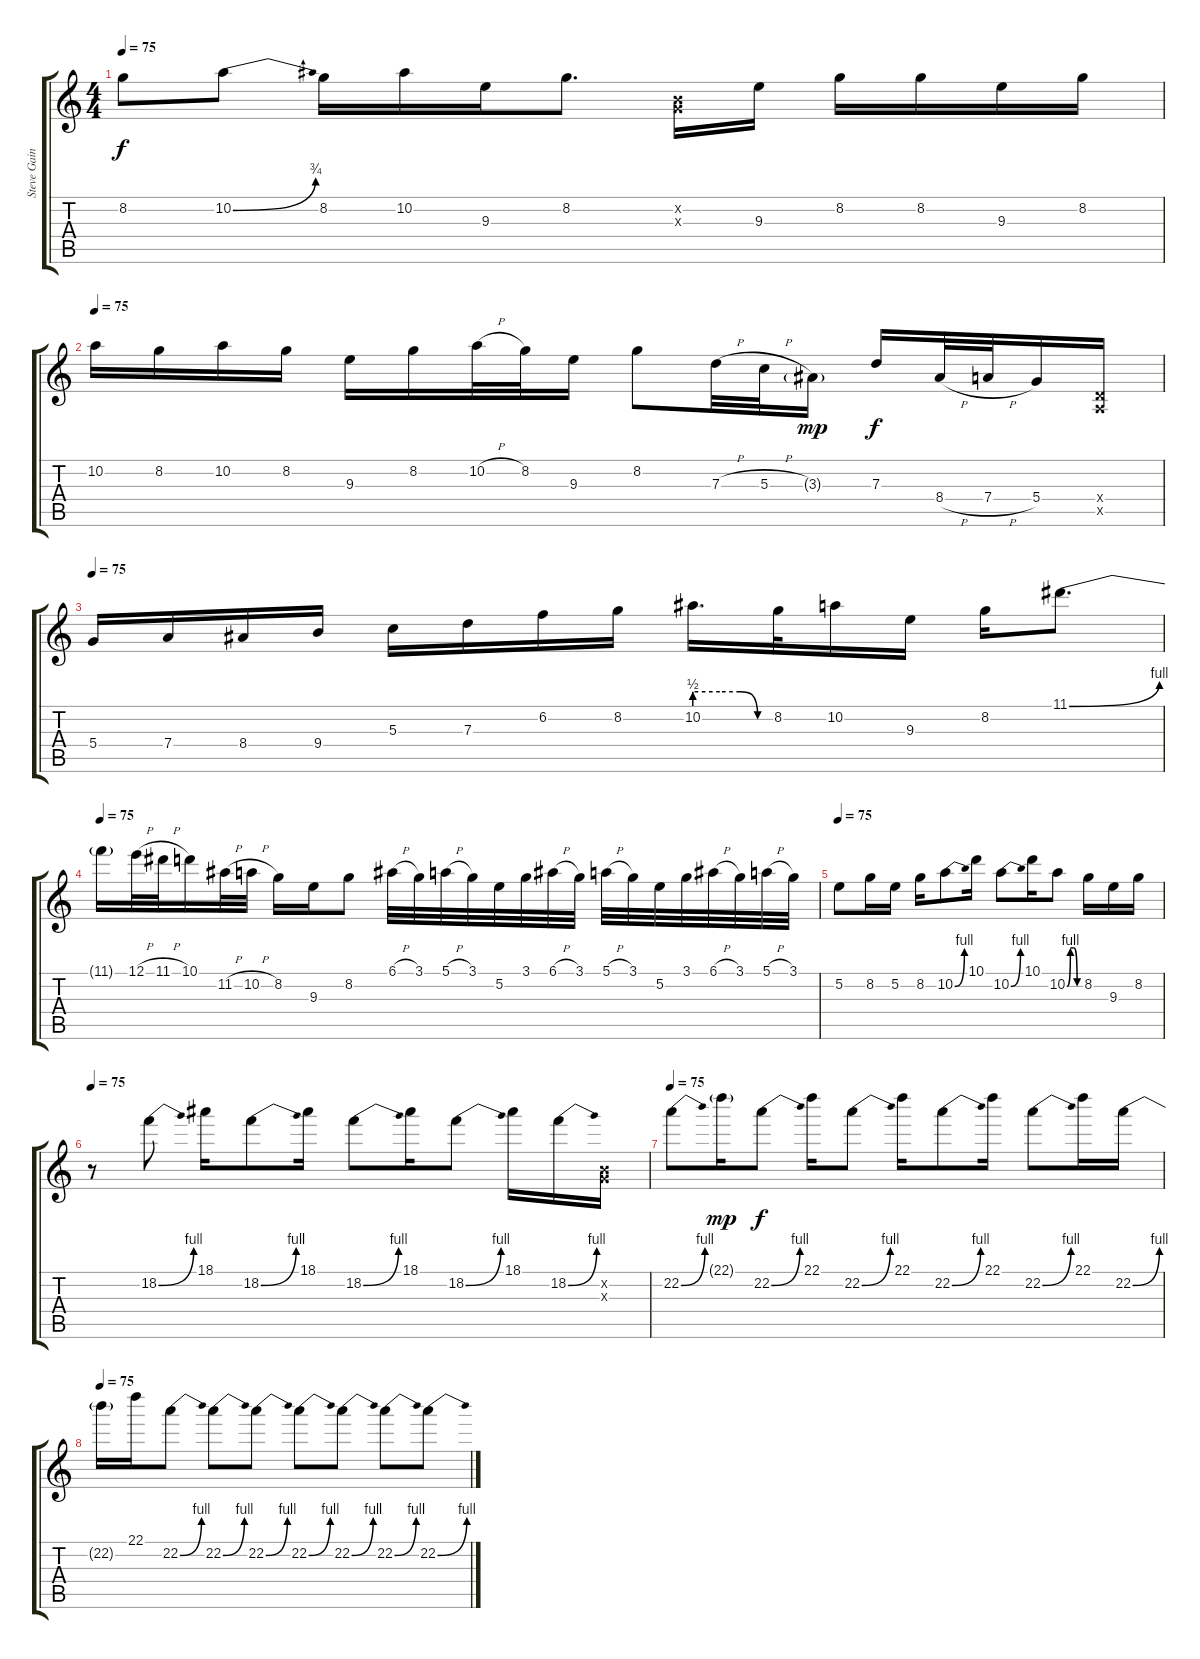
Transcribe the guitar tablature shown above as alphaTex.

\track ("Steve Gaines (solo guitar)" "Steve Gain") {instrument distortionguitar}
\staff {score tabs}
\tuning (E4 B3 G3 D3 A2 E2) {hide}
\ts (4 4)
\tempo 75
\clef g2
\ks c
8.2.8{dy f} 10.2{be (bend 0 0 60 3)}.8 8.2.16 10.2.16 9.3.16 8.2.8{d} (0.2{x} 0.3{x}).16 9.3.16 8.2.16 8.2.16 9.3.16 8.2.16 |
\tempo 75
10.2.16 8.2.16 10.2.16 8.2.16 9.3.16 8.2.16 10.2{h}.32 8.2.32 9.3.16 8.2.8 7.3{h}.32 5.3{h}.32 3.3{g}.16{dy mp} 7.3.16{dy f} 8.4{h}.32 7.4{h}.32 5.4.16 (0.4{x} 0.5{x}).16 |
\tempo 75
5.4.16 7.4.16 8.4.16 9.4.16 5.3.16 7.3.16 6.2.16 8.2.16 10.2{be (custom 0 2 20 2 36 2 50 0 60 0)}.16{d} 8.2.32 10.2.16 9.3.16 8.2.16 11.1{be (bend 0 0 60 4)}.8{d} |
\tempo 75
11.1{t}.16 12.1{h}.32 11.1{h}.32 10.1.16 11.2{h}.32 10.2{h}.32 8.2.16 9.3.16 8.2.8 6.1{h}.32 3.1.32 5.1{h}.32 3.1.32 5.2.32 3.1.32 6.1{h}.32 3.1.32 5.1{h}.32 3.1.32 5.2.32 3.1.32 6.1{h}.32 3.1.32 5.1{h}.32 3.1.32 |
\tempo 75
5.2.8 8.2.16 5.2.16 8.2.16 10.2{be (bend 0 0 60 4)}.8 10.1.16 10.2{be (bend 0 0 60 4)}.8 10.1.16 10.2{be (custom 0 0 15 4 30 4 45 0 60 0)}.8 8.2.16 9.3.16 8.2.16 |
\tempo 75
r.8 18.2{be (bend 0 0 60 4)}.8 18.1.16 18.2{be (bend 0 0 60 4)}.8 18.1.16 18.2{be (bend 0 0 60 4)}.8 18.1.16 18.2{be (bend 0 0 60 4)}.8 18.1.16 18.2{be (bend 0 0 60 4)}.16 (0.2{x} 0.3{x}).16 |
\tempo 75
22.2{be (bend 0 0 60 4)}.8 22.1{g}.16{dy mp} 22.2{be (bend 0 0 60 4)}.8{dy f} 22.1.16 22.2{be (bend 0 0 60 4)}.8 22.1.16 22.2{be (bend 0 0 60 4)}.8 22.1.16 22.2{be (bend 0 0 60 4)}.8 22.1.16 22.2{be (bend 0 0 60 4)}.16 |
\tempo 75
22.2{t}.16 22.1.16 22.2{be (bend 0 0 60 4)}.8 22.2{be (bend 0 0 60 4)}.8 22.2{be (bend 0 0 60 4)}.8 22.2{be (bend 0 0 60 4)}.8 22.2{be (bend 0 0 60 4)}.8 22.2{be (bend 0 0 60 4)}.8 22.2{be (bend 0 0 60 4)}.8
